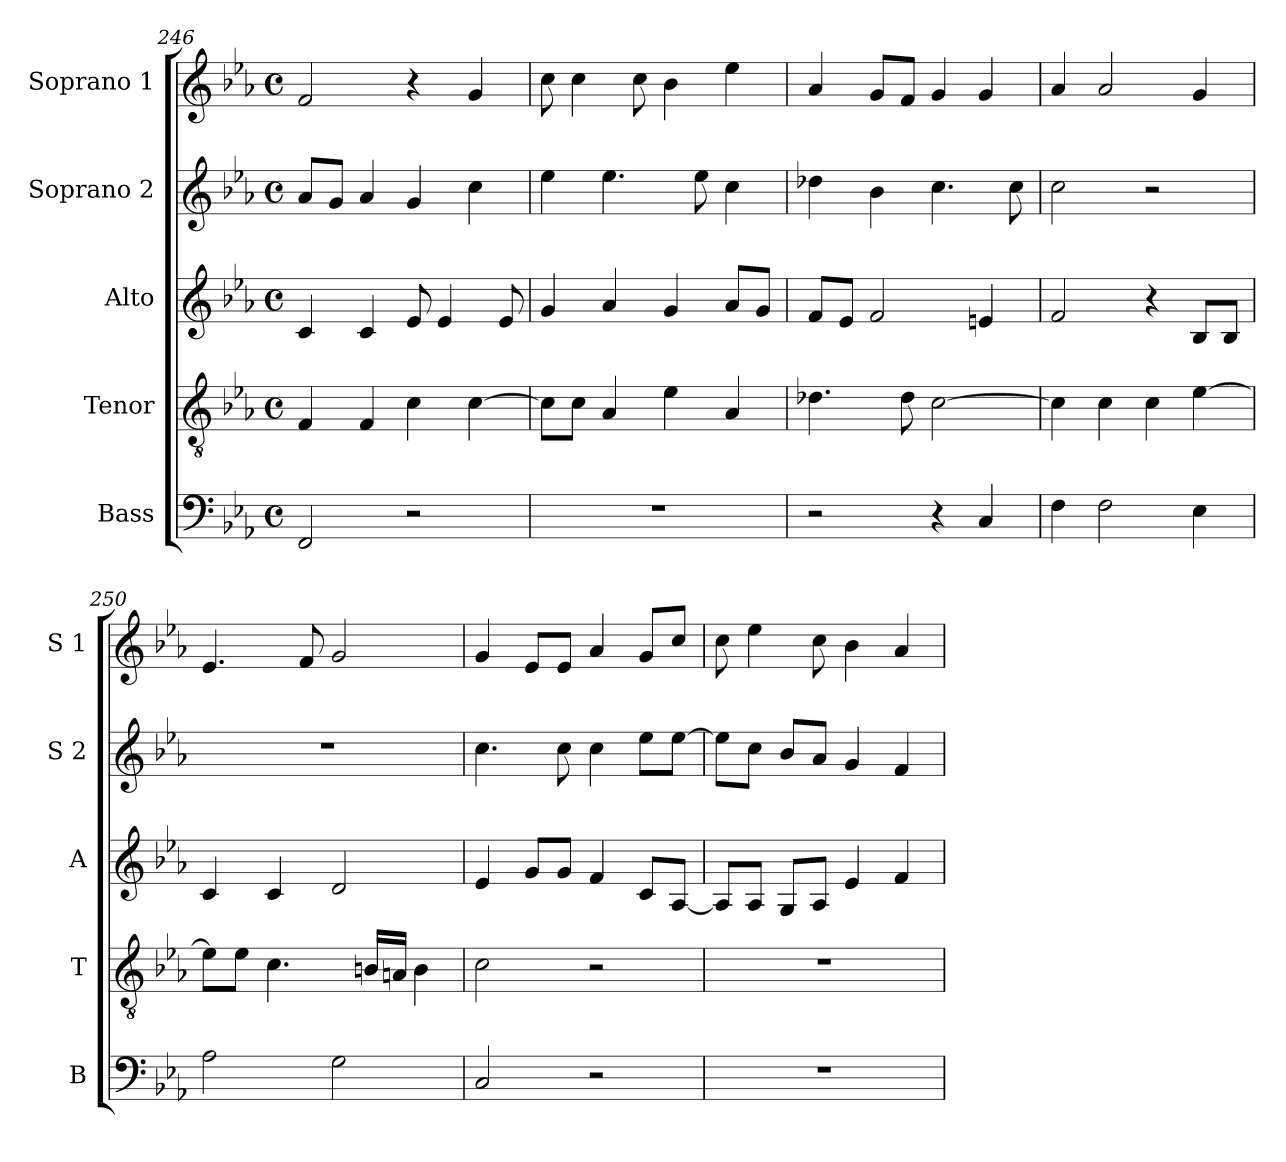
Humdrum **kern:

**kern	**kern	**kern	**kern	**kern
*part5	*part4	*part3	*part2	*part1
*staff5	*staff4	*staff3	*staff2	*staff1
*I"Bass	*I"Tenor	*I"Alto	*I"Soprano 2	*I"Soprano 1
*I'B	*I'T	*I'A	*I'S 2	*I'S 1
*clefF4	*clefGv2	*clefG2	*clefG2	*clefG2
*k[b-e-a-]	*k[b-e-a-]	*k[b-e-a-]	*k[b-e-a-]	*k[b-e-a-]
*E-:	*E-:	*E-:	*E-:	*E-:
*M4/4	*M4/4	*M4/4	*M4/4	*M4/4
*met(c)	*met(c)	*met(c)	*met(c)	*met(c)
=246	=246	=246	=246	=246
2FF/	4F/	4c/	8a-/L	2f/
.	.	.	8g/J	.
.	4F/	4c/	4a-/	.
2r	4c\	8e-/	4g/	4r
.	.	4e-/	.	.
.	[<4c\	.	4cc\	4g/
.	.	8e-/	.	.
!!LO:LB:g=z
=247	=247	=247	=247	=247
1r	8c\L]	4g/	4ee-\	8cc\
.	8c\J	.	.	4cc\
.	4A-/	4a-/	4.ee-\	.
.	.	.	.	8cc\
.	4e-\	4g/	.	4b-\
.	.	.	8ee-\	.
.	4A-/	8a-/L	4cc\	4ee-\
.	.	8g/J	.	.
=248	=248	=248	=248	=248
2r	4.d-X\	8f/L	4dd-X\	4a-/
.	.	8e-/J	.	.
.	.	2f/	4b-\	8g/L
.	8d-\	.	.	8f/J
4r	[>2c\	.	4.cc\	4g/
4C/	.	4en/	.	4g/
.	.	.	8cc\	.
=249	=249	=249	=249	=249
4F\	4c\]	2f/	2cc\	4a-/
2F\	4c\	.	.	2a-/
.	4c\	4r	2r	.
4E-\	[>4e-\	8B-/L	.	4g/
.	.	8B-/J	.	.
=250	=250	=250	=250	=250
2A-\	8e-\L]	4c/	1r	4.e-/
.	8e-\J	.	.	.
.	4.c\	4c/	.	.
.	.	.	.	8f/
2G\	.	2d/	.	2g/
.	16Bn/LL	.	.	.
.	16An/JJ	.	.	.
.	4B\	.	.	.
!!LO:LB:g=z
=251	=251	=251	=251	=251
2C/	2c\	4e-/	4.cc\	4g/
.	.	8g/L	.	8e-/L
.	.	8g/J	8cc\	8e-/J
2r	2r	4f/	4cc\	4a-/
.	.	8c/L	8ee-\L	8g/L
.	.	[<8A-/J	[>8ee-\J	8cc/J
=252	=252	=252	=252	=252
1r	1r	8A-/L]	8ee-\L]	8cc\
.	.	8A-/J	8cc\J	4ee-\
.	.	8G/L	8b-/L	.
.	.	8A-/J	8a-/J	8cc\
.	.	4e-/	4g/	4b-\
.	.	4f/	4f/	4a-/
=	=	=	=	=
*-	*-	*-	*-	*-
